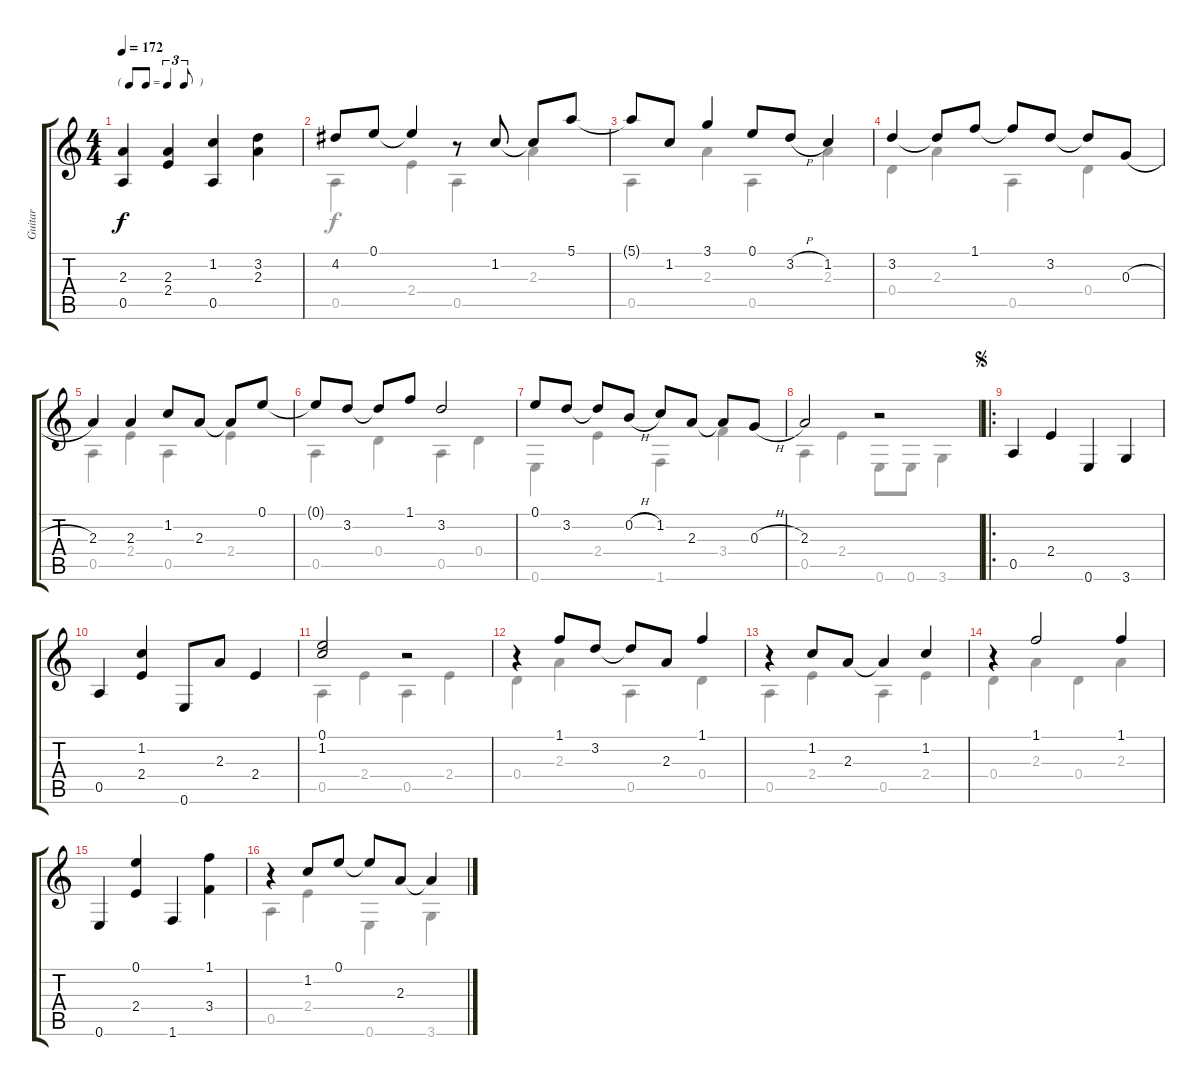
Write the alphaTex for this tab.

\track ("Guitar" "Guitar") {instrument acousticguitarnylon}
\staff {score tabs}
\tuning (E4 B3 G3 D3 A2 E2) {hide}
\voice
\ts (4 4)
\tf triplet8th
\tempo 172
\clef g2
\ks c
(2.3 0.5).4{dy f instrument acousticguitarnylon} (2.3 2.4).4 (1.2 0.5).4 (3.2 2.3).4 |
4.2.8 0.1.8 0.1{t}.4 r.8 1.2.8 1.2{t}.8 5.1.8 |
5.1{t}.8 1.2.8 3.1.4 0.1.8 3.2{h}.8 1.2.4 |
3.2.4 3.2{t}.8 1.1.8 1.1{t}.8 3.2.8 3.2{t}.8 0.3{h}.8 |
2.3.4 2.3.4 1.2.8 2.3.8 2.3{t}.8 0.1.8 |
0.1{t}.8 3.2.8 3.2{t}.8 1.1.8 3.2.2 |
0.1.8 3.2.8 3.2{t}.8 0.2{h}.8 1.2.8 2.3.8 2.3{t}.8 0.3{h}.8 |
2.3.2 r.2 |
\ro
\jump segno
0.5.4 2.4.4 0.6.4 3.6.4 |
0.5.4 (1.2 2.4).4 0.6.8 2.3.8 2.4.4 |
(0.1 1.2).2 r.2 |
r.4 1.1.8 3.2.8 3.2{t}.8 2.3.8 1.1.4 |
r.4 1.2.8 2.3.8 2.3{t}.4 1.2.4 |
r.4 1.1.2 1.1.4 |
0.6.4 (0.1 2.4).4 1.6.4 (1.1 3.4).4 |
r.4 1.2.8 0.1.8 0.1{t}.8 2.3.8 2.3{t}.4
\voice
\clef g2
\ottava regular
\simile none
\ks c
|
0.5.4 2.4.4 0.5.4 2.3.4 |
0.5.4 2.3.4 0.5.4 2.3.4 |
0.4.4 2.3.4 0.5.4 0.4.4 |
0.5.4 2.4.4 0.5.4 2.4.4 |
0.5.4 0.4.4 0.5.4 0.4.4 |
0.6.4 2.4.4 1.6.4 3.4.4 |
0.5.4 2.4.4 0.6.8 0.6.8 3.6.4 |
|
|
0.5.4 2.4.4 0.5.4 2.4.4 |
0.4.4 2.3.4 0.5.4 0.4.4 |
0.5.4 2.4.4 0.5.4 2.4.4 |
0.4.4 2.3.4 0.4.4 2.3.4 |
|
0.5.4 2.4.4 0.6.4 3.6.4
